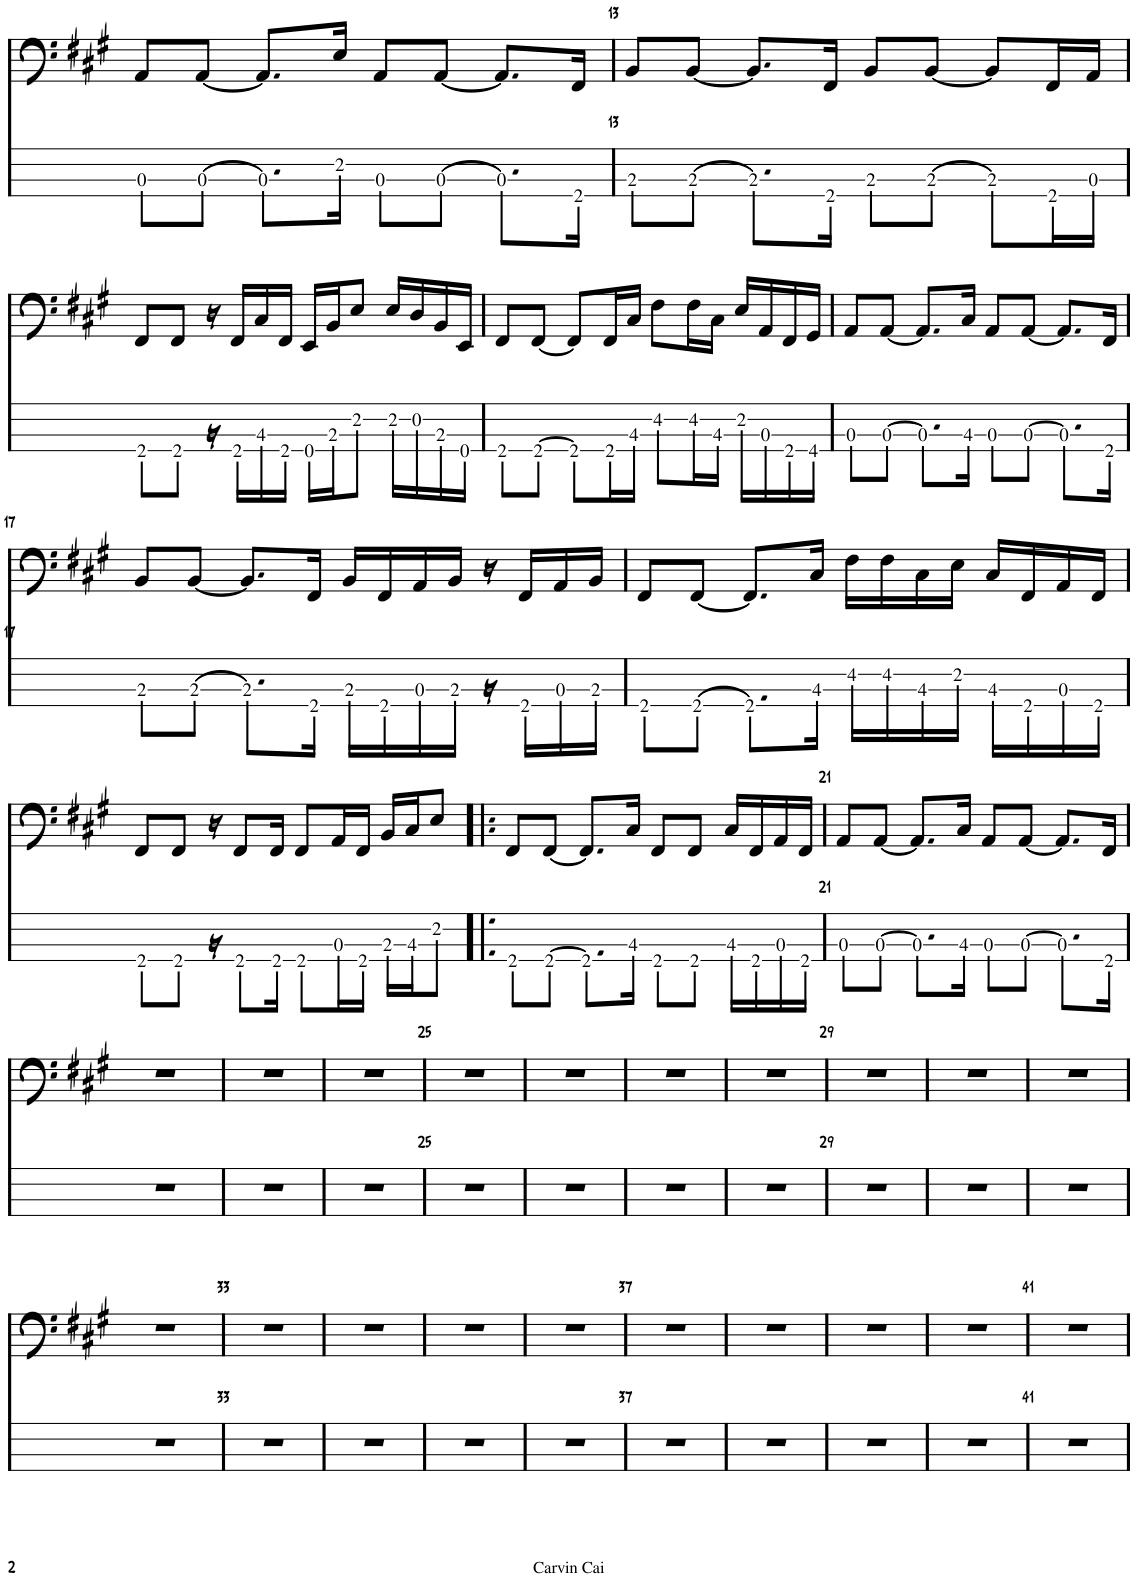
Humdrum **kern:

**kern	**kern
*part1	*part1
*staff2	*staff1
*I"电贝斯	*
!!LO:PB:g=z
*	*clefF4
*Trd7c12	*Trd7c12
*k[f#c#g#]	*k[f#c#g#]
*M4/4	*M4/4
=12	=12
8AA\L	8AA/L
[8AA\J	[8AA/J
8.AA\L]	8.AA/L]
16E\Jk	16E/Jk
8AA\L	8AA/L
[8AA\J	[8AA/J
8.AA\L]	8.AA/L]
16FF#\Jk	16FF#/Jk
=13	=13
8BB\L	8BB/L
[8BB\J	[8BB/J
8.BB\L]	8.BB/L]
16FF#\Jk	16FF#/Jk
8BB\L	8BB/L
[8BB\J	[8BB/J
8BB\L]	8BB/L]
16FF#\L	16FF#/L
16AA\JJ	16AA/JJ
!!LO:LB:g=z
=14	=14
8FF#\L	8FF#/L
8FF#\J	8FF#/J
16r	16r
16FF#\LL	16FF#/LL
16C#\	16C#/
16FF#\JJ	16FF#/JJ
16EE\LL	16EE/LL
16BB\J	16BB/J
8E\J	8E/J
16E\LL	16E/LL
16D\	16D/
16BB\	16BB/
16EE\JJ	16EE/JJ
=15	=15
8FF#\L	8FF#/L
[8FF#\J	[8FF#/J
8FF#\L]	8FF#/L]
16FF#\L	16FF#/L
16C#\JJ	16C#/JJ
8F#\L	8F#\L
16F#\L	16F#\L
16C#\JJ	16C#\JJ
16E\LL	16E/LL
16AA\	16AA/
16FF#\	16FF#/
16GG#\JJ	16GG#/JJ
=16	=16
8AA\L	8AA/L
[8AA\J	[8AA/J
8.AA\L]	8.AA/L]
16C#\Jk	16C#/Jk
8AA\L	8AA/L
[8AA\J	[8AA/J
8.AA\L]	8.AA/L]
16FF#\Jk	16FF#/Jk
!!LO:LB:g=z
=17	=17
8BB\L	8BB/L
[8BB\J	[8BB/J
8.BB\L]	8.BB/L]
16FF#\Jk	16FF#/Jk
16BB\LL	16BB/LL
16FF#\	16FF#/
16AA\	16AA/
16BB\JJ	16BB/JJ
16r	16r
16FF#\LL	16FF#/LL
16AA\	16AA/
16BB\JJ	16BB/JJ
=18	=18
8FF#\L	8FF#/L
[8FF#\J	[8FF#/J
8.FF#\L]	8.FF#/L]
16C#\Jk	16C#/Jk
16F#\LL	16F#\LL
16F#\	16F#\
16C#\	16C#\
16E\JJ	16E\JJ
16C#\LL	16C#/LL
16FF#\	16FF#/
16AA\	16AA/
16FF#\JJ	16FF#/JJ
!!LO:LB:g=z
=19	=19
8FF#\L	8FF#/L
8FF#\J	8FF#/J
16r	16r
8FF#\L	8FF#/L
16FF#\Jk	16FF#/Jk
8FF#\L	8FF#/L
16AA\L	16AA/L
16FF#\JJ	16FF#/JJ
16BB\LL	16BB/LL
16C#\J	16C#/J
8E\J	8E/J
=20!|:	=20!|:
8FF#\L	8FF#/L
[8FF#\J	[8FF#/J
8.FF#\L]	8.FF#/L]
16C#\Jk	16C#/Jk
8FF#\L	8FF#/L
8FF#\J	8FF#/J
16C#\LL	16C#/LL
16FF#\	16FF#/
16AA\	16AA/
16FF#\JJ	16FF#/JJ
=21	=21
8AA\L	8AA/L
[8AA\J	[8AA/J
8.AA\L]	8.AA/L]
16C#\Jk	16C#/Jk
8AA\L	8AA/L
[8AA\J	[8AA/J
8.AA\L]	8.AA/L]
16FF#\Jk	16FF#/Jk
!!LO:LB:g=z
=22	=22
1r	1r
=23	=23
1r	1r
=24	=24
1r	1r
=25	=25
1r	1r
=26	=26
1r	1r
=27	=27
1r	1r
=28	=28
1r	1r
=29	=29
1r	1r
=30	=30
1r	1r
=31	=31
1r	1r
!!LO:LB:g=z
=32	=32
1r	1r
=33	=33
1r	1r
=34	=34
1r	1r
=35	=35
1r	1r
=36	=36
1r	1r
=37	=37
1r	1r
=38	=38
1r	1r
=39	=39
1r	1r
=40	=40
1r	1r
=41	=41
1r	1r
=	=
*-	*-
